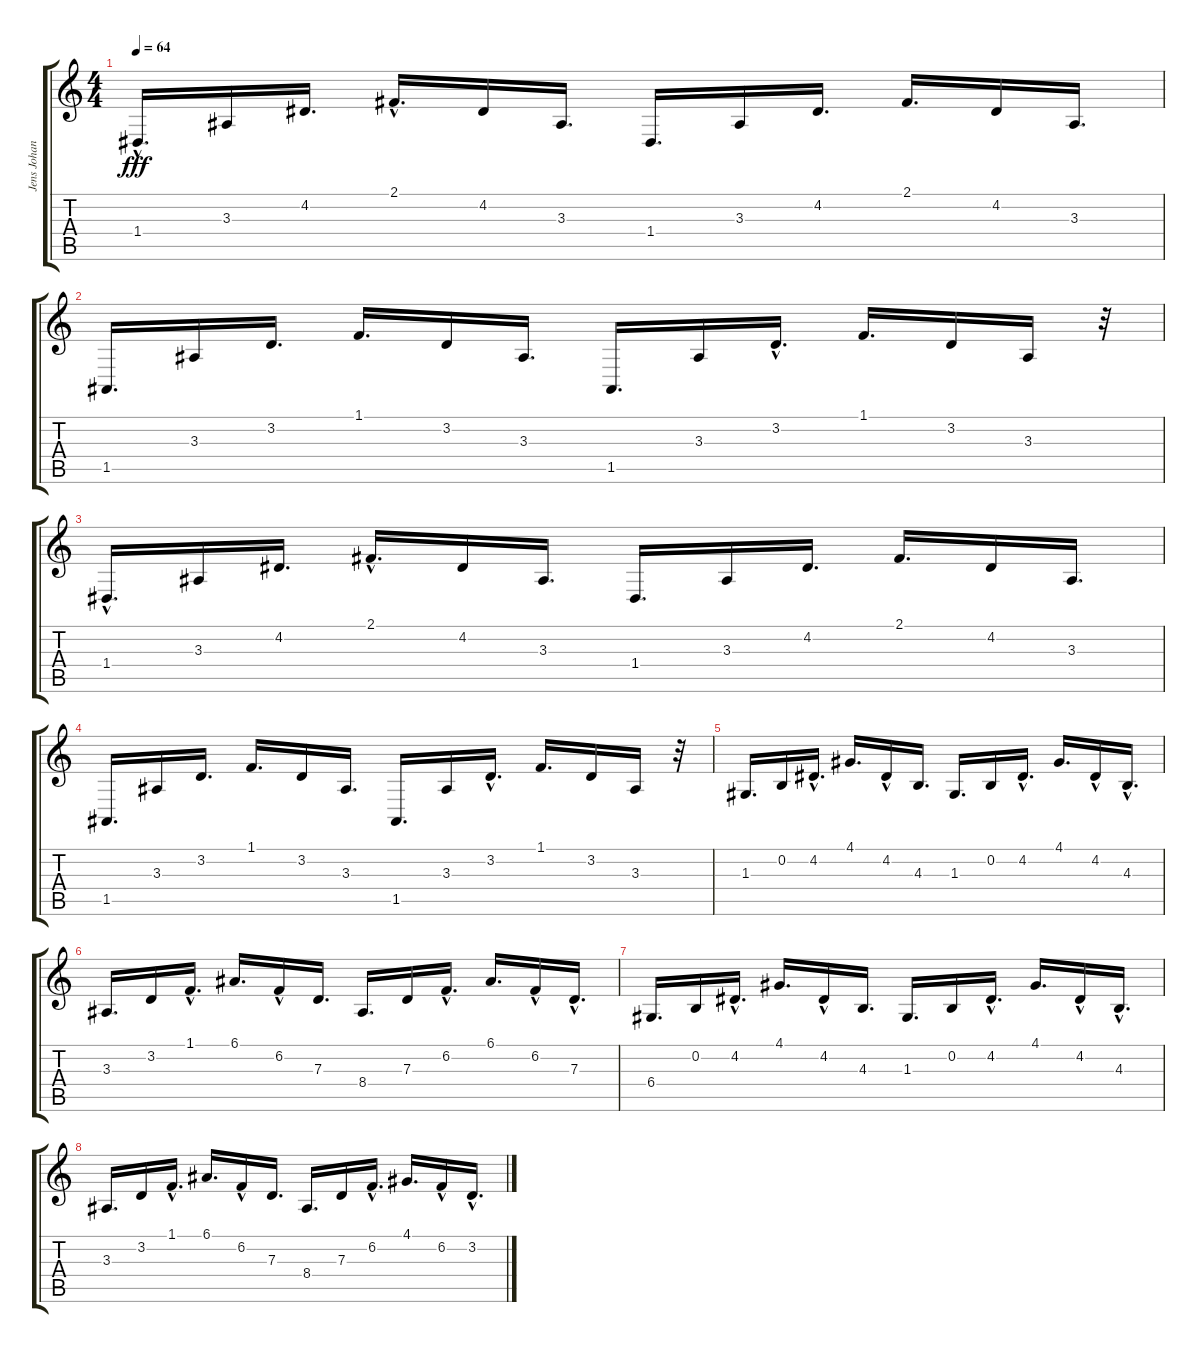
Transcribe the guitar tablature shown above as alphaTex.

\track ("Jens Johansson" "Jens Johan") {instrument acousticgrandpiano}
\staff {score tabs}
\tuning (E4 B3 G3 D3 A2 E2) {hide}
\ts (4 4)
\tempo 64
\clef g2
\ks c
1.4{hac}.16{d dy fff} 3.3.16 4.2.16{d} 2.1{hac}.16{d} 4.2.16 3.3.16{d} 1.4.16{d} 3.3.16 4.2.16{d} 2.1.16{d} 4.2.16 3.3.16{d} |
1.5.16{d} 3.3.16 3.2.16{d} 1.1.16{d} 3.2.16 3.3.16{d} 1.5.16{d} 3.3.16 3.2{hac}.16{d} 1.1.16{d} 3.2.16 3.3.16 r.32 |
1.4{hac}.16{d} 3.3.16 4.2.16{d} 2.1{hac}.16{d} 4.2.16 3.3.16{d} 1.4.16{d} 3.3.16 4.2.16{d} 2.1.16{d} 4.2.16 3.3.16{d} |
1.5.16{d} 3.3.16 3.2.16{d} 1.1.16{d} 3.2.16 3.3.16{d} 1.5.16{d} 3.3.16 3.2{hac}.16{d} 1.1.16{d} 3.2.16 3.3.16 r.32 |
1.3.16{d} 0.2.16 4.2{hac}.16{d} 4.1.16{d} 4.2{hac}.16 4.3.16{d} 1.3.16{d} 0.2.16 4.2{hac}.16{d} 4.1.16{d} 4.2{hac}.16 4.3{hac}.16{d} |
3.3.16{d} 3.2.16 1.1{hac}.16{d} 6.1.16{d} 6.2{hac}.16 7.3.16{d} 8.4.16{d} 7.3.16 6.2{hac}.16{d} 6.1.16{d} 6.2{hac}.16 7.3{hac}.16{d} |
6.4.16{d} 0.2.16 4.2{hac}.16{d} 4.1.16{d} 4.2{hac}.16 4.3.16{d} 1.3.16{d} 0.2.16 4.2{hac}.16{d} 4.1.16{d} 4.2{hac}.16 4.3{hac}.16{d} |
3.3.16{d} 3.2.16 1.1{hac}.16{d} 6.1.16{d} 6.2{hac}.16 7.3.16{d} 8.4.16{d} 7.3.16 6.2{hac}.16{d} 4.1.16{d} 6.2{hac}.16 3.2{hac}.16{d}
